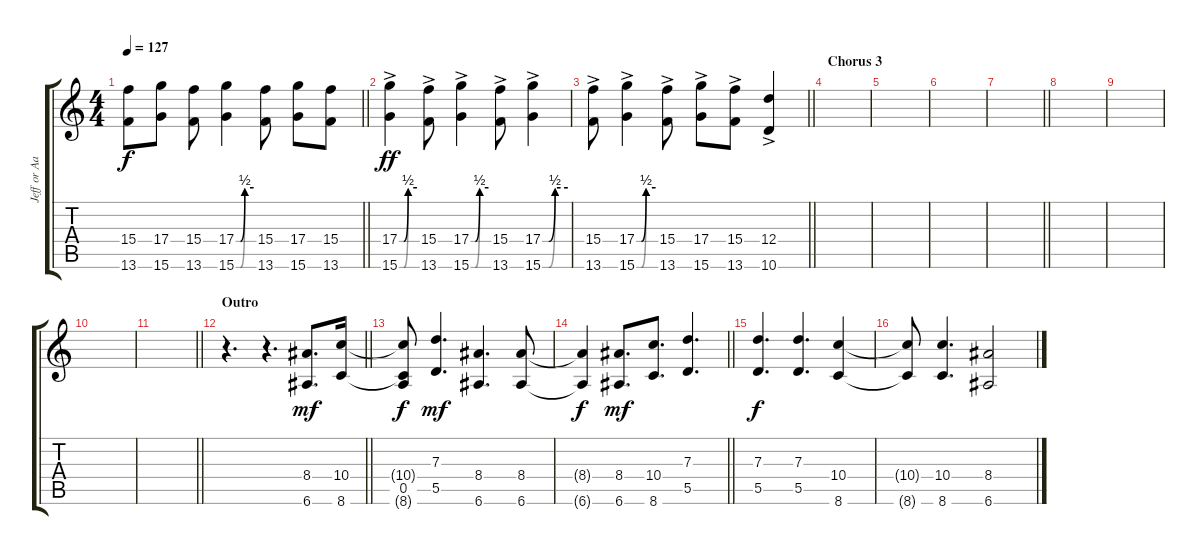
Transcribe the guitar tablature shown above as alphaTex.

\track ("Jeff or Aaron 2" "Jeff or Aa") {instrument overdrivenguitar}
\staff {score tabs}
\tuning (E4 B3 G3 D3 A2 E2) {hide}
\ts (4 4)
\tempo 127
\clef g2
\barLineRight lightlight
\ks c
(15.4{t} 13.6{t}).8{dy f} (17.4 15.6).8 (15.4 13.6).8 (17.4{be (custom 0 0 15 0 30 2 60 2)} 15.6{be (custom 0 0 15 0 30 2 60 2)}).4 (15.4 13.6).8 (17.4 15.6).8 (15.4 13.6).8 |
(17.4{be (custom 0 0 15 0 30 2 60 2) ac} 15.6{be (custom 0 0 15 0 30 2 60 2) ac}).4{dy ff} (15.4{ac} 13.6{ac}).8 (17.4{be (custom 0 0 15 0 30 2 60 2) ac} 15.6{be (custom 0 0 15 0 30 2 60 2) ac}).4 (15.4{ac} 13.6{ac}).8 (17.4{be (custom 0 0 15 0 30 2 60 2) ac} 15.6{be (custom 0 0 15 0 30 2 60 2) ac}).4 |
\barLineRight lightlight
(15.4{ac} 13.6{ac}).8 (17.4{be (custom 0 0 15 0 30 2 60 2) ac} 15.6{be (custom 0 0 15 0 30 2 60 2) ac}).4 (15.4{ac} 13.6{ac}).8 (17.4{ac} 15.6{ac}).8 (15.4{ac} 13.6{ac}).8 (12.4{ac} 10.6{ac}).4 |
\section ("" "Chorus 3")
|
|
|
\barLineRight lightlight
|
|
|
|
\barLineRight lightlight
|
\section ("" "Outro")
\barLineRight lightlight
r.4{d} r.4{d} (8.4 6.6).8{d dy mf} (10.4 8.6).16 |
(10.4{t} 0.5 8.6{t}).8{dy f} (7.3 5.5).4{d dy mf} (8.4 6.6).4{d} (8.4 6.6).8 |
\barLineRight lightlight
(8.4{t} 6.6{t}).4{dy f} (8.4 6.6).8{d dy mf} (10.4 8.6).8{d} (7.3 5.5).4{d} |
(7.3 5.5).4{d dy f} (7.3 5.5).4{d} (10.4 8.6).4 |
(10.4{t} 8.6{t}).8 (10.4 8.6).4{d} (8.4 6.6).2
